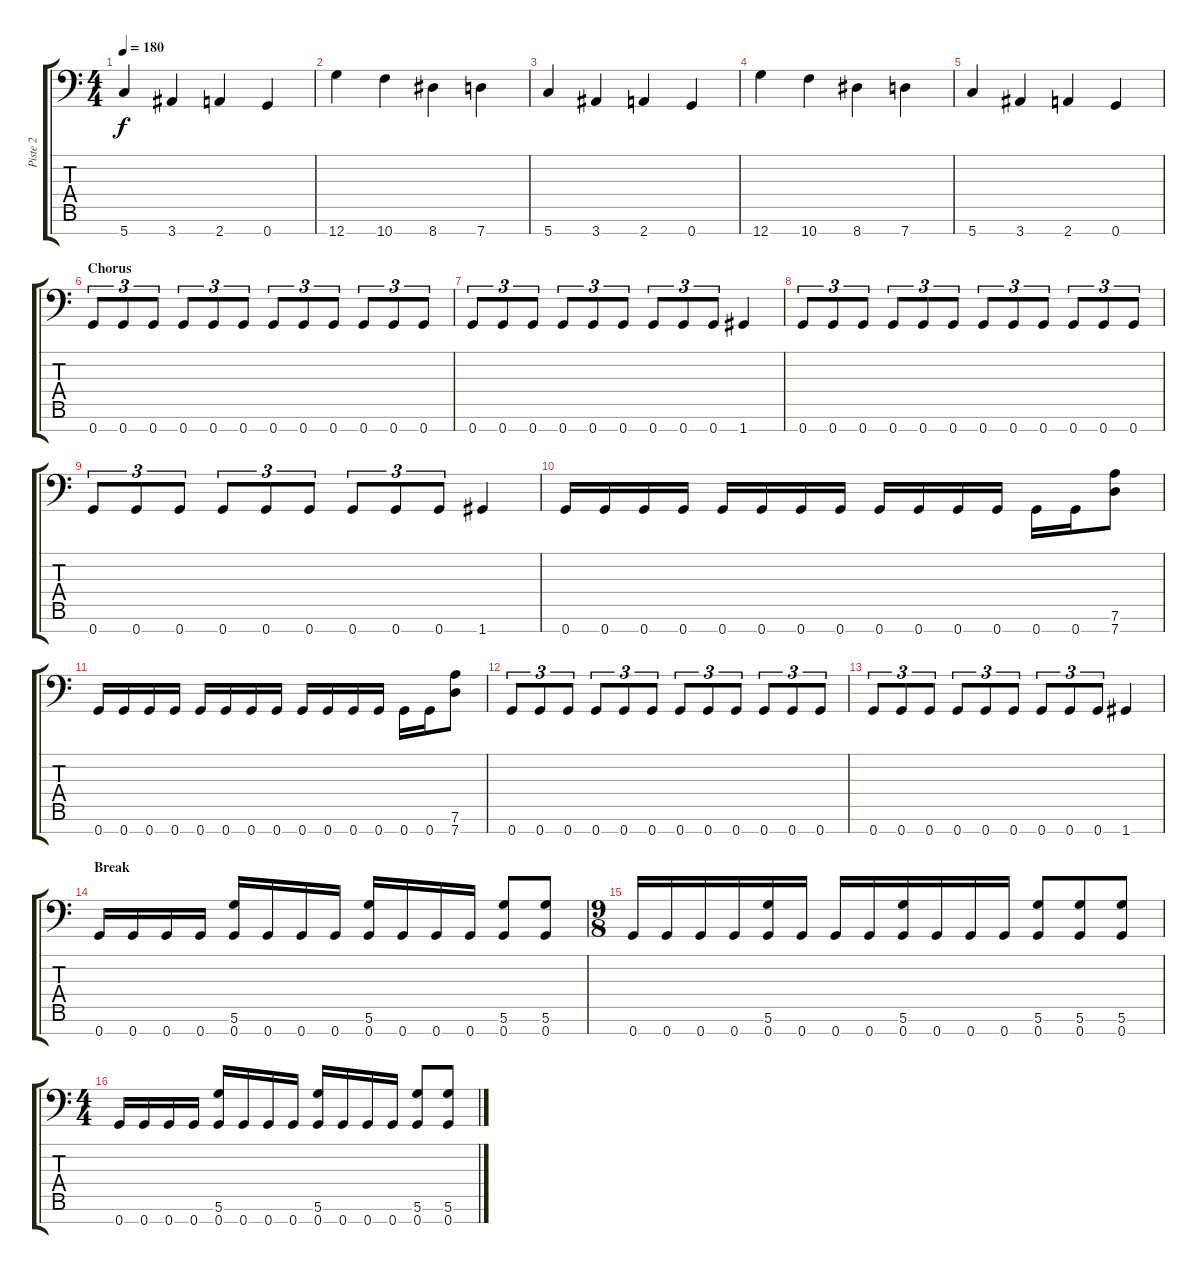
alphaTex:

\track ("Piste 2" "Piste 2") {instrument distortionguitar}
\staff {score tabs}
\tuning (D4 A3 F3 C3 G2 D2 G1) {hide}
\ts (4 4)
\tempo 180
\clef f4
\ks c
5.7.4{dy f} 3.7.4 2.7.4 0.7.4 |
12.7.4 10.7.4 8.7.4 7.7.4 |
5.7.4 3.7.4 2.7.4 0.7.4 |
12.7.4 10.7.4 8.7.4 7.7.4 |
5.7.4 3.7.4 2.7.4 0.7.4 |
\section ("" "Chorus")
0.7.8{tu (3 2)} 0.7.8{tu (3 2)} 0.7.8{tu (3 2)} 0.7.8{tu (3 2)} 0.7.8{tu (3 2)} 0.7.8{tu (3 2)} 0.7.8{tu (3 2)} 0.7.8{tu (3 2)} 0.7.8{tu (3 2)} 0.7.8{tu (3 2)} 0.7.8{tu (3 2)} 0.7.8{tu (3 2)} |
0.7.8{tu (3 2)} 0.7.8{tu (3 2)} 0.7.8{tu (3 2)} 0.7.8{tu (3 2)} 0.7.8{tu (3 2)} 0.7.8{tu (3 2)} 0.7.8{tu (3 2)} 0.7.8{tu (3 2)} 0.7.8{tu (3 2)} 1.7.4 |
0.7.8{tu (3 2)} 0.7.8{tu (3 2)} 0.7.8{tu (3 2)} 0.7.8{tu (3 2)} 0.7.8{tu (3 2)} 0.7.8{tu (3 2)} 0.7.8{tu (3 2)} 0.7.8{tu (3 2)} 0.7.8{tu (3 2)} 0.7.8{tu (3 2)} 0.7.8{tu (3 2)} 0.7.8{tu (3 2)} |
0.7.8{tu (3 2)} 0.7.8{tu (3 2)} 0.7.8{tu (3 2)} 0.7.8{tu (3 2)} 0.7.8{tu (3 2)} 0.7.8{tu (3 2)} 0.7.8{tu (3 2)} 0.7.8{tu (3 2)} 0.7.8{tu (3 2)} 1.7.4 |
0.7.16 0.7.16 0.7.16 0.7.16 0.7.16 0.7.16 0.7.16 0.7.16 0.7.16 0.7.16 0.7.16 0.7.16 0.7.16 0.7.16 (7.6 7.7).8 |
0.7.16 0.7.16 0.7.16 0.7.16 0.7.16 0.7.16 0.7.16 0.7.16 0.7.16 0.7.16 0.7.16 0.7.16 0.7.16 0.7.16 (7.6 7.7).8 |
0.7.8{tu (3 2)} 0.7.8{tu (3 2)} 0.7.8{tu (3 2)} 0.7.8{tu (3 2)} 0.7.8{tu (3 2)} 0.7.8{tu (3 2)} 0.7.8{tu (3 2)} 0.7.8{tu (3 2)} 0.7.8{tu (3 2)} 0.7.8{tu (3 2)} 0.7.8{tu (3 2)} 0.7.8{tu (3 2)} |
0.7.8{tu (3 2)} 0.7.8{tu (3 2)} 0.7.8{tu (3 2)} 0.7.8{tu (3 2)} 0.7.8{tu (3 2)} 0.7.8{tu (3 2)} 0.7.8{tu (3 2)} 0.7.8{tu (3 2)} 0.7.8{tu (3 2)} 1.7.4 |
\section ("" "Break")
0.7.16 0.7.16 0.7.16 0.7.16 (5.6 0.7).16 0.7.16 0.7.16 0.7.16 (5.6 0.7).16 0.7.16 0.7.16 0.7.16 (5.6 0.7).8 (5.6 0.7).8 |
\ts (9 8)
0.7.16 0.7.16 0.7.16 0.7.16 (5.6 0.7).16 0.7.16 0.7.16 0.7.16 (5.6 0.7).16 0.7.16 0.7.16 0.7.16 (5.6 0.7).8 (5.6 0.7).8 (5.6 0.7).8 |
\ts (4 4)
0.7.16 0.7.16 0.7.16 0.7.16 (5.6 0.7).16 0.7.16 0.7.16 0.7.16 (5.6 0.7).16 0.7.16 0.7.16 0.7.16 (5.6 0.7).8 (5.6 0.7).8
